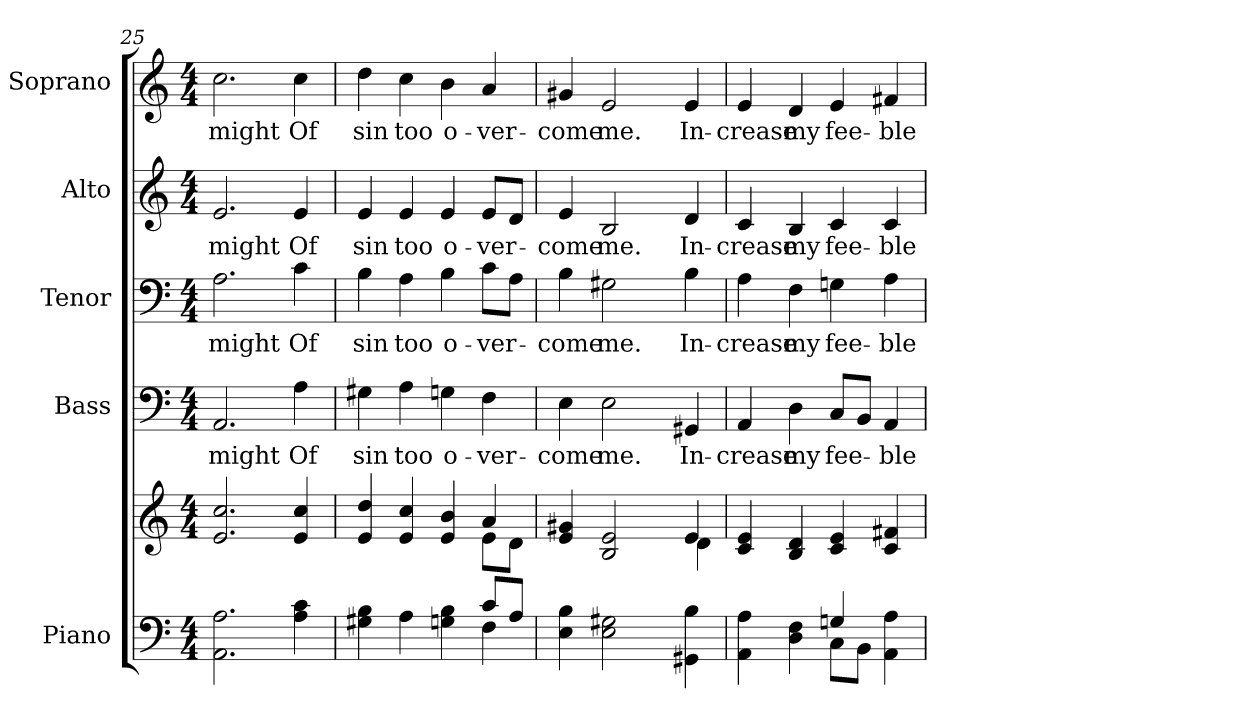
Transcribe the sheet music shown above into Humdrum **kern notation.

**kern	**kern	**kern	**text	**kern	**text	**kern	**text	**kern	**text
*part5	*part5	*part4	*part4	*part3	*part3	*part2	*part2	*part1	*part1
*staff6	*staff5	*staff4	*staff4	*staff3	*staff3	*staff2	*staff2	*staff1	*staff1
*I"Piano	*	*I"Bass	*	*I"Tenor	*	*I"Alto	*	*I"Soprano	*
*I'Pno.	*	*I'B.	*	*I'T.	*	*I'A.	*	*I'S.	*
*clefF4	*clefG2	*clefF4	*	*clefF4	*	*clefG2	*	*clefG2	*
*k[]	*k[]	*k[]	*	*k[]	*	*k[]	*	*k[]	*
*C:	*C:	*C:	*	*C:	*	*C:	*	*C:	*
*M4/4	*M4/4	*M4/4	*	*M4/4	*	*M4/4	*	*M4/4	*
=25	=25	=25	=25	=25	=25	=25	=25	=25	=25
!	!	!	!LO:LY:b:color=#000000	!	!	!	!	!	!
!	!	!	!	!	!LO:LY:b:color=#000000	!	!	!	!
!	!	!	!	!	!	!	!LO:LY:b:color=#000000	!	!
!	!	!	!	!	!	!	!	!	!LO:LY:b:color=#000000
2.AAi\ 2.Ai	2.ei/ 2.cci	2.AAi/	might	2.Ai\	might	2.ei/	might	2.cci\	might
!	!	!	!LO:LY:b:color=#000000	!	!	!	!	!	!
!	!	!	!	!	!LO:LY:b:color=#000000	!	!	!	!
!	!	!	!	!	!	!	!LO:LY:b:color=#000000	!	!
!	!	!	!	!	!	!	!	!	!LO:LY:b:color=#000000
4Ai\ 4ci	4ei/ 4cci	4Ai\	Of	4ci\	Of	4ei/	Of	4cci\	Of
=26	=26	=26	=26	=26	=26	=26	=26	=26	=26
*^	*^	*	*	*	*	*	*	*	*
!	!	!	!	!	!LO:LY:b:color=#000000	!	!	!	!	!	!
!	!	!	!	!	!	!	!LO:LY:b:color=#000000	!	!	!	!
!	!	!	!	!	!	!	!	!	!LO:LY:b:color=#000000	!	!
!	!	!	!	!	!	!	!	!	!	!	!LO:LY:b:color=#000000
4G#Xi\ 4Bi	2ryy	4ei/ 4ddi	2ryy	4G#Xi\	sin	4Bi\	sin	4ei/	sin	4ddi\	sin
!	!	!	!	!	!LO:LY:b:color=#000000	!	!	!	!	!	!
!	!	!	!	!	!	!	!LO:LY:b:color=#000000	!	!	!	!
!	!	!	!	!	!	!	!	!	!LO:LY:b:color=#000000	!	!
!	!	!	!	!	!	!	!	!	!	!	!LO:LY:b:color=#000000
4Ai\	.	4ei/ 4cci	.	4Ai\	too	4Ai\	too	4ei/	too	4cci\	too
!	!	!	!	!	!LO:LY:b:color=#000000	!	!	!	!	!	!
!	!	!	!	!	!	!	!LO:LY:b:color=#000000	!	!	!	!
!	!	!	!	!	!	!	!	!	!LO:LY:b:color=#000000	!	!
!	!	!	!	!	!	!	!	!	!	!	!LO:LY:b:color=#000000
4Gni\ 4Bi	4ryy	4ei/ 4bi	4ryy	4Gni\	o-	4Bi\	o-	4ei/	o-	4bi\	o-
!	!	!	!	!	!LO:LY:b:color=#000000	!	!	!	!	!	!
!	!	!	!	!	!	!	!LO:LY:b:color=#000000	!	!	!	!
!	!	!	!	!	!	!	!	!	!LO:LY:b:color=#000000	!	!
!	!	!	!	!	!	!	!	!	!	!	!LO:LY:b:color=#000000
8ci/L	4Fi\	4ai/	8ei\L	4Fi\	-ver-	8ci\L	-ver-	8ei/L	-ver-	4ai/	-ver-
8Ai/J	.	.	8di\J	.	.	8Ai\J	.	8di/J	.	.	.
*v	*v	*	*	*	*	*	*	*	*	*	*
!!LO:PB:g=z
=27	=27	=27	=27	=27	=27	=27	=27	=27	=27	=27
!	!	!	!	!LO:LY:b:color=#000000	!	!	!	!	!	!
!	!	!	!	!	!	!LO:LY:b:color=#000000	!	!	!	!
!	!	!	!	!	!	!	!	!LO:LY:b:color=#000000	!	!
!	!	!	!	!	!	!	!	!	!	!LO:LY:b:color=#000000
4Ei\ 4Bi	4ei/ 4g#Xi	2ryy	4Ei\	-come	4Bi\	-come	4ei/	-come	4g#Xi/	-come
!	!	!	!	!LO:LY:b:color=#000000	!	!	!	!	!	!
!	!	!	!	!	!	!LO:LY:b:color=#000000	!	!	!	!
!	!	!	!	!	!	!	!	!LO:LY:b:color=#000000	!	!
!	!	!	!	!	!	!	!	!	!	!LO:LY:b:color=#000000
2Ei\ 2G#Xi	2Bi/ 2ei	.	2Ei\	me.	2G#Xi\	me.	2Bi/	me.	2ei/	me.
.	.	4ryy	.	.	.	.	.	.	.	.
!	!	!	!	!LO:LY:b:color=#000000	!	!	!	!	!	!
!	!	!	!	!	!	!LO:LY:b:color=#000000	!	!	!	!
!	!	!	!	!	!	!	!	!LO:LY:b:color=#000000	!	!
!	!	!	!	!	!	!	!	!	!	!LO:LY:b:color=#000000
4GG#Xi\ 4Bi	4ei/	4di\	4GG#Xi/	In-	4Bi\	In-	4di/	In-	4ei/	In-
*	*v	*v	*	*	*	*	*	*	*	*
=28	=28	=28	=28	=28	=28	=28	=28	=28	=28
*^	*	*	*	*	*	*	*	*	*
*	*	*^	*	*	*	*	*	*	*	*
!	!	!	!	!	!LO:LY:b:color=#000000	!	!	!	!	!	!
*	*	*v	*v	*	*	*	*	*	*	*	*
*	*	*^	*	*	*	*	*	*	*	*
!	!	!	!	!	!	!	!LO:LY:b:color=#000000	!	!	!	!
*	*	*v	*v	*	*	*	*	*	*	*	*
*	*	*^	*	*	*	*	*	*	*	*
!	!	!	!	!	!	!	!	!	!LO:LY:b:color=#000000	!	!
*	*	*v	*v	*	*	*	*	*	*	*	*
*	*	*^	*	*	*	*	*	*	*	*
!	!	!	!	!	!	!	!	!	!	!	!LO:LY:b:color=#000000
*	*	*v	*v	*	*	*	*	*	*	*	*
4AAi\ 4Ai	2ryy	4ci/ 4ei	4AAi/	-crease	4Ai\	-crease	4ci/	-crease	4ei/	-crease
!	!	!	!	!LO:LY:b:color=#000000	!	!	!	!	!	!
!	!	!	!	!	!	!LO:LY:b:color=#000000	!	!	!	!
!	!	!	!	!	!	!	!	!LO:LY:b:color=#000000	!	!
!	!	!	!	!	!	!	!	!	!	!LO:LY:b:color=#000000
4Di\ 4Fi	.	4Bi/ 4di	4Di\	my	4Fi\	my	4Bi/	my	4di/	my
!	!	!	!	!LO:LY:b:color=#000000	!	!	!	!	!	!
!	!	!	!	!	!	!LO:LY:b:color=#000000	!	!	!	!
!	!	!	!	!	!	!	!	!LO:LY:b:color=#000000	!	!
!	!	!	!	!	!	!	!	!	!	!LO:LY:b:color=#000000
4Gni/	8Ci\L	4ci/ 4ei	8Ci/L	fee-	4Gni\	fee-	4ci/	fee-	4ei/	fee-
.	8BBi\J	.	8BBi/J	.	.	.	.	.	.	.
!	!	!	!	!LO:LY:b:color=#000000	!	!	!	!	!	!
!	!	!	!	!	!	!LO:LY:b:color=#000000	!	!	!	!
!	!	!	!	!	!	!	!	!LO:LY:b:color=#000000	!	!
!	!	!	!	!	!	!	!	!	!	!LO:LY:b:color=#000000
4AAi\ 4Ai	4ryy	4ci/ 4f#Xi	4AAi/	-ble	4Ai\	-ble	4ci/	-ble	4f#Xi/	-ble
*v	*v	*	*	*	*	*	*	*	*	*
=	=	=	=	=	=	=	=	=	=
*-	*-	*-	*-	*-	*-	*-	*-	*-	*-
